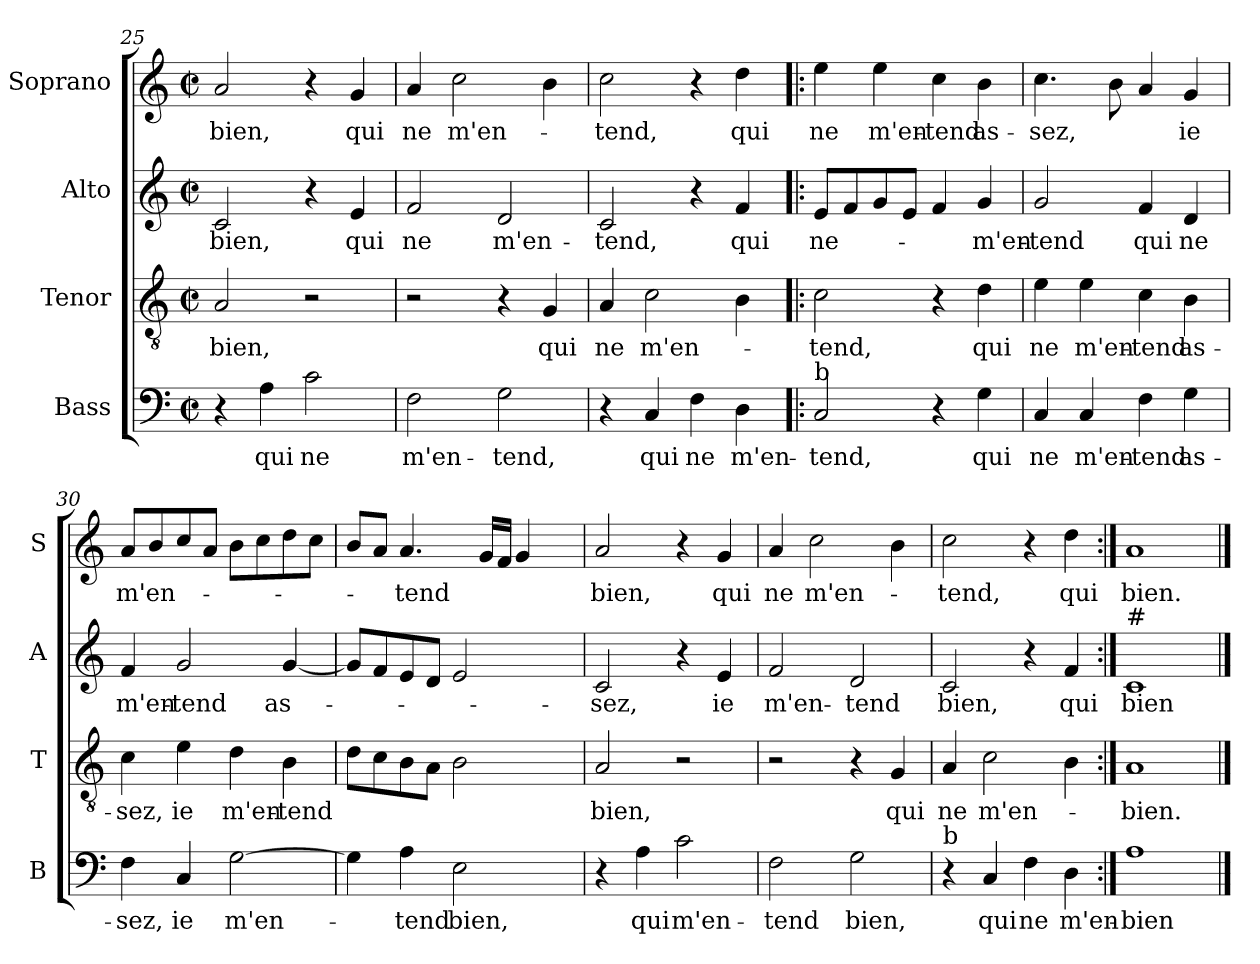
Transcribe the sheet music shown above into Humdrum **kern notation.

**kern	**text	**kern	**text	**kern	**text	**kern	**text
*part4	*part4	*part3	*part3	*part2	*part2	*part1	*part1
*staff4	*staff4	*staff3	*staff3	*staff2	*staff2	*staff1	*staff1
*I"Bass	*	*I"Tenor	*	*I"Alto	*	*I"Soprano	*
*I'B	*	*I'T	*	*I'A	*	*I'S	*
*clefF4	*	*clefGv2	*	*clefG2	*	*clefG2	*
*k[]	*	*k[]	*	*k[]	*	*k[]	*
*C:	*	*C:	*	*C:	*	*C:	*
*M2/2	*	*M2/2	*	*M2/2	*	*M2/2	*
*met(c|)	*	*met(c|)	*	*met(c|)	*	*met(c|)	*
=25	=25	=25	=25	=25	=25	=25	=25
!	!	!	!LO:LY:b	!	!LO:LY:b	!	!LO:LY:b
4r	.	2A/	bien,	2c/	bien,	2a/	bien,
!	!LO:LY:b	!	!	!	!	!	!
4A\	qui	.	.	.	.	.	.
!	!LO:LY:b	!	!	!	!	!	!
2c\	ne	2r	.	4r	.	4r	.
!	!	!	!	!	!LO:LY:b	!	!LO:LY:b
.	.	.	.	4e/	qui	4g/	qui
=26	=26	=26	=26	=26	=26	=26	=26
!	!LO:LY:b	!	!	!	!LO:LY:b	!	!LO:LY:b
2F\	m'en-	2r	.	2f/	ne	4a/	ne
!	!	!	!	!	!	!	!LO:LY:b
.	.	.	.	.	.	2cc\	m'en-
!	!LO:LY:b	!	!	!	!LO:LY:b	!	!
2G\	-tend,	4r	.	2d/	m'en-	.	.
!	!	!	!LO:LY:b	!	!	!	!
.	.	4G/	qui	.	.	4b\	.
=27	=27	=27	=27	=27	=27	=27	=27
!	!	!	!LO:LY:b	!	!LO:LY:b	!	!LO:LY:b
4r	.	4A/	ne	2c/	-tend,	2cc\	-tend,
!	!LO:LY:b	!	!LO:LY:b	!	!	!	!
4C/	qui	2c\	m'en-	.	.	.	.
!	!LO:LY:b	!	!	!	!	!	!
4F\	ne	.	.	4r	.	4r	.
!	!LO:LY:b	!	!	!	!LO:LY:b	!	!LO:LY:b
4D\	m'en-	4B\	.	4f/	qui	4dd\	qui
=28!|:	=28!|:	=28!|:	=28!|:	=28!|:	=28!|:	=28!|:	=28!|:
!LO:TX:a:t=b	!	!	!	!	!	!	!
!	!LO:LY:b	!	!LO:LY:b	!	!LO:LY:b	!	!LO:LY:b
2C/	-tend,	2c\	-tend,	8e/L	ne-	4ee\	ne
.	.	.	.	8f/	.	.	.
!	!	!	!	!	!	!	!LO:LY:b
.	.	.	.	8g/	.	4ee\	m'en-
.	.	.	.	8e/J	.	.	.
!	!	!	!	!	!	!	!LO:LY:b
4r	.	4r	.	4f/	.	4cc\	-tend
!	!LO:LY:b	!	!LO:LY:b	!	!LO:LY:b	!	!LO:LY:b
4G\	qui	4d\	qui	4g/	-m'en-	4b\	as-
=29	=29	=29	=29	=29	=29	=29	=29
!	!LO:LY:b	!	!LO:LY:b	!	!LO:LY:b	!	!LO:LY:b
4C/	ne	4e\	ne	2g/	-tend	4.cc\	-sez,
!	!LO:LY:b	!	!LO:LY:b	!	!	!	!
4C/	m'en-	4e\	m'en-	.	.	.	.
.	.	.	.	.	.	8b\	.
!	!LO:LY:b	!	!LO:LY:b	!	!LO:LY:b	!	!
4F\	-tend	4c\	-tend	4f/	qui	4a/	.
!	!LO:LY:b	!	!LO:LY:b	!	!LO:LY:b	!	!LO:LY:b
4G\	as-	4B\	as-	4d/	ne	4g/	ie
!!LO:LB:g=z
=30	=30	=30	=30	=30	=30	=30	=30
!	!LO:LY:b	!	!LO:LY:b	!	!LO:LY:b	!	!LO:LY:b
4F\	-sez,	4c\	-sez,	4f/	m'en-	8a/L	m'en-
.	.	.	.	.	.	8b/	.
!	!LO:LY:b	!	!LO:LY:b	!	!LO:LY:b	!	!
4C/	ie	4e\	ie	2g/	-tend	8cc/	.
.	.	.	.	.	.	8a/J	.
!	!LO:LY:b	!	!LO:LY:b	!	!	!	!
[2G\	m'en-	4d\	m'en-	.	.	8b\L	.
.	.	.	.	.	.	8cc\	.
!	!	!	!LO:LY:b	!	!LO:LY:b	!	!
.	.	4B\	-tend	[4g/	as-	8dd\	.
.	.	.	.	.	.	8cc\J	.
=31	=31	=31	=31	=31	=31	=31	=31
4G\]	.	8d\L	.	8g/L]	.	8b/L	.
.	.	8c\	.	8f/	.	8a/J	.
!	!LO:LY:b	!	!	!	!	!	!LO:LY:b
4A\	-tend	8B\	.	8e/	.	4.a/	-tend
.	.	8A\J	.	8d/J	.	.	.
!	!LO:LY:b	!	!	!	!	!	!
2E\	bien,	2B\	.	2e/	.	.	.
.	.	.	.	.	.	16g/LL	.
.	.	.	.	.	.	16f/JJ	.
.	.	.	.	.	.	4g/	.
=32	=32	=32	=32	=32	=32	=32	=32
!	!	!	!LO:LY:b	!	!LO:LY:b	!	!LO:LY:b
4r	.	2A/	bien,	2c/	-sez,	2a/	bien,
!	!LO:LY:b	!	!	!	!	!	!
4A\	qui	.	.	.	.	.	.
!	!LO:LY:b	!	!	!	!	!	!
2c\	m'en-	2r	.	4r	.	4r	.
!	!	!	!	!	!LO:LY:b	!	!LO:LY:b
.	.	.	.	4e/	ie	4g/	qui
=33	=33	=33	=33	=33	=33	=33	=33
!	!LO:LY:b	!	!	!	!LO:LY:b	!	!LO:LY:b
2F\	-tend	2r	.	2f/	m'en-	4a/	ne
!	!	!	!	!	!	!	!LO:LY:b
.	.	.	.	.	.	2cc\	m'en-
!	!LO:LY:b	!	!	!	!LO:LY:b	!	!
2G\	bien,	4r	.	2d/	-tend	.	.
!	!	!	!LO:LY:b	!	!	!	!
.	.	4G/	qui	.	.	4b\	.
=34	=34	=34	=34	=34	=34	=34	=34
!LO:TX:a:t=b	!	!	!	!	!	!	!
!	!	!	!LO:LY:b	!	!LO:LY:b	!	!LO:LY:b
4r	.	4A/	ne	2c/	bien,	2cc\	-tend,
!	!LO:LY:b	!	!LO:LY:b	!	!	!	!
4C/	qui	2c\	m'en-	.	.	.	.
!	!LO:LY:b	!	!	!	!	!	!
4F\	ne	.	.	4r	.	4r	.
!	!LO:LY:b	!	!	!	!LO:LY:b	!	!LO:LY:b
4D\	m'en-	4B\	.	4f/	qui	4dd\	qui
=35:|!	=35:|!	=35:|!	=35:|!	=35:|!	=35:|!	=35:|!	=35:|!
!	!	!	!	!LO:TX:a:t=#	!	!	!
!	!LO:LY:b	!	!LO:LY:b	!	!LO:LY:b	!	!LO:LY:b
1A	-bien	1A	-bien.	1c	bien	1a	bien.
==	==	==	==	==	==	==	==
*-	*-	*-	*-	*-	*-	*-	*-
